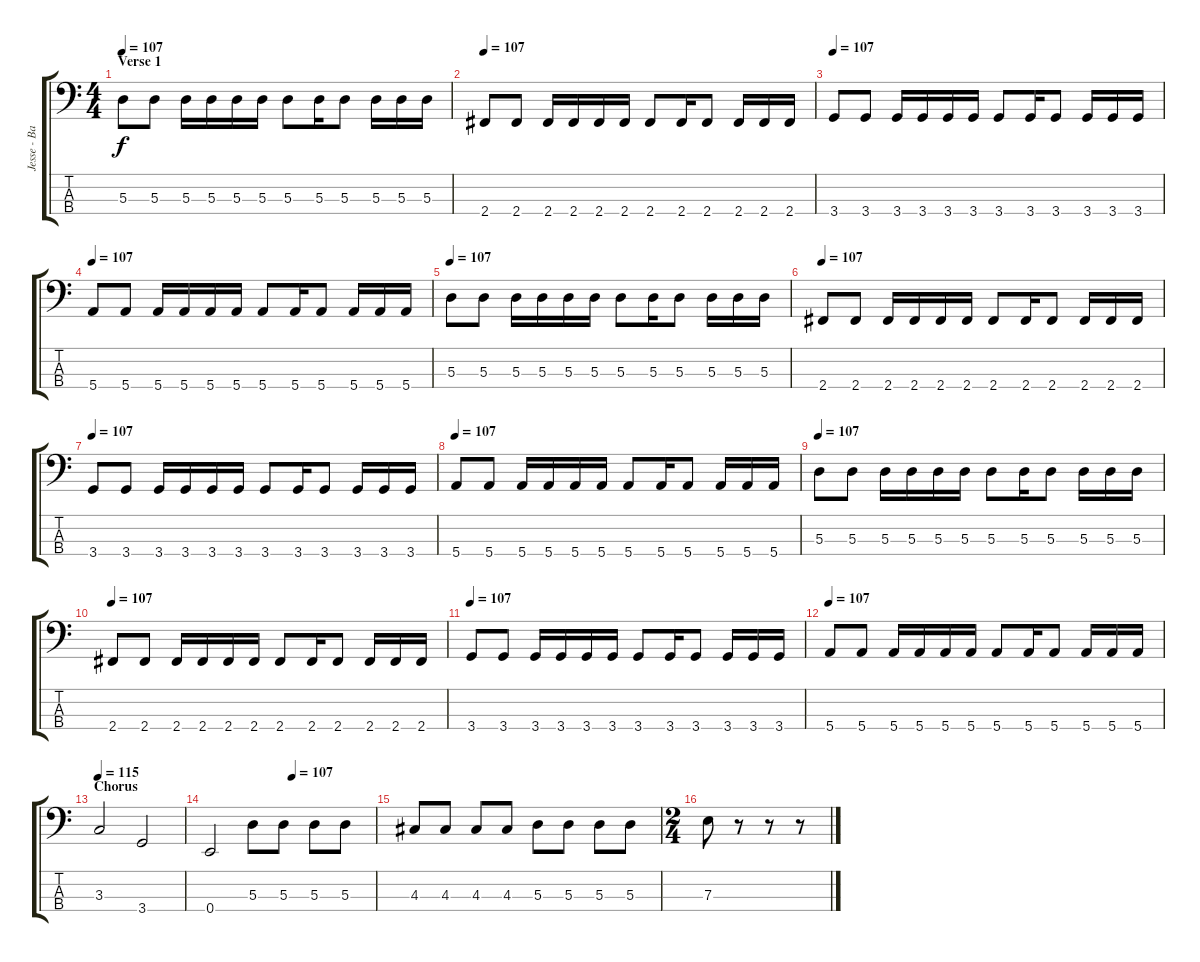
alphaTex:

\track ("Jesse - Bass" "Jesse - Ba") {instrument electricbassfinger}
\staff {score tabs}
\tuning (G2 D2 A1 E1) {hide}
\ts (4 4)
\section ("" "Verse 1")
\tempo 107
\clef f4
\ks c
5.3.8{dy f} 5.3.8 5.3.16 5.3.16 5.3.16 5.3.16 5.3.8 5.3.16 5.3.8 5.3.16 5.3.16 5.3.16 |
\tempo 107
2.4.8 2.4.8 2.4.16 2.4.16 2.4.16 2.4.16 2.4.8 2.4.16 2.4.8 2.4.16 2.4.16 2.4.16 |
\tempo 107
3.4.8 3.4.8 3.4.16 3.4.16 3.4.16 3.4.16 3.4.8 3.4.16 3.4.8 3.4.16 3.4.16 3.4.16 |
\tempo 107
5.4.8 5.4.8 5.4.16 5.4.16 5.4.16 5.4.16 5.4.8 5.4.16 5.4.8 5.4.16 5.4.16 5.4.16 |
\tempo 107
5.3.8 5.3.8 5.3.16 5.3.16 5.3.16 5.3.16 5.3.8 5.3.16 5.3.8 5.3.16 5.3.16 5.3.16 |
\tempo 107
2.4.8 2.4.8 2.4.16 2.4.16 2.4.16 2.4.16 2.4.8 2.4.16 2.4.8 2.4.16 2.4.16 2.4.16 |
\tempo 107
3.4.8 3.4.8 3.4.16 3.4.16 3.4.16 3.4.16 3.4.8 3.4.16 3.4.8 3.4.16 3.4.16 3.4.16 |
\tempo 107
5.4.8 5.4.8 5.4.16 5.4.16 5.4.16 5.4.16 5.4.8 5.4.16 5.4.8 5.4.16 5.4.16 5.4.16 |
\tempo 107
5.3.8 5.3.8 5.3.16 5.3.16 5.3.16 5.3.16 5.3.8 5.3.16 5.3.8 5.3.16 5.3.16 5.3.16 |
\tempo 107
2.4.8 2.4.8 2.4.16 2.4.16 2.4.16 2.4.16 2.4.8 2.4.16 2.4.8 2.4.16 2.4.16 2.4.16 |
\tempo 107
3.4.8 3.4.8 3.4.16 3.4.16 3.4.16 3.4.16 3.4.8 3.4.16 3.4.8 3.4.16 3.4.16 3.4.16 |
\tempo 107
5.4.8 5.4.8 5.4.16 5.4.16 5.4.16 5.4.16 5.4.8 5.4.16 5.4.8 5.4.16 5.4.16 5.4.16 |
\section ("" "Chorus")
\tempo 95
\tempo 115
3.3.2 3.4.2 |
\tempo (107 0.5)
0.4.2 5.3.8 5.3.8 5.3.8 5.3.8 |
4.3.8 4.3.8 4.3.8 4.3.8 5.3.8 5.3.8 5.3.8 5.3.8 |
\ts (2 4)
7.3.8 r.8 r.8 r.8
